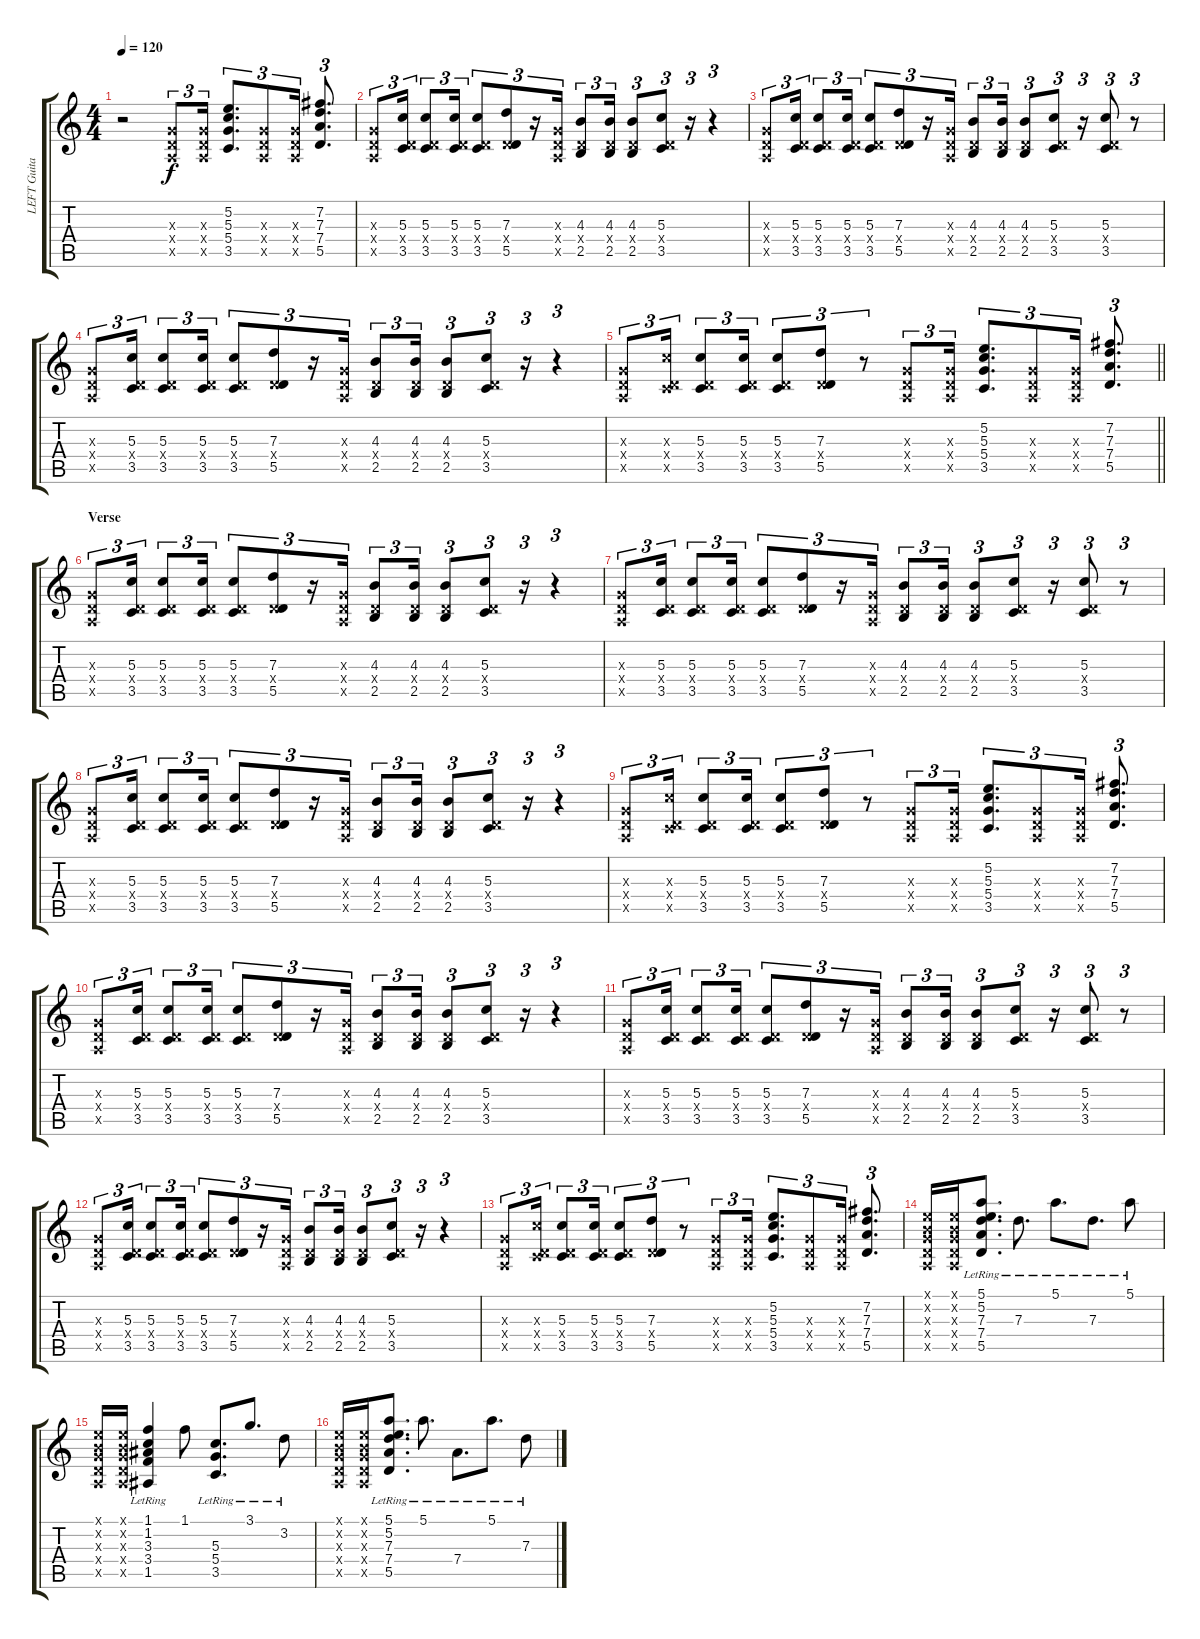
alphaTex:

\track ("LEFT Guitar" "LEFT Guita") {instrument overdrivenguitar}
\staff {score tabs}
\tuning (E4 B3 G3 D3 A2 E2) {hide}
\ts (4 4)
\tempo 120
\clef g2
\ks c
r.2{dy f} (0.3{x} 0.4{x} 0.5{x}).8{tu (3 2)} (0.3{x} 0.4{x} 0.5{x}).16{tu (3 2)} (5.2 5.3 5.4 3.5).8{d tu (3 2)} (0.3{x} 0.4{x} 0.5{x}).8{tu (3 2)} (0.3{x} 0.4{x} 0.5{x}).16{tu (3 2)} (7.2 7.3 7.4 5.5).8{d tu (3 2)} |
(0.3{x} 0.4{x} 0.5{x}).8{tu (3 2)} (5.3 0.4{x} 3.5).16{tu (3 2)} (5.3 0.4{x} 3.5).8{tu (3 2)} (5.3 0.4{x} 3.5).16{tu (3 2)} (5.3 0.4{x} 3.5).8{tu (3 2)} (7.3 0.4{x} 5.5).8{tu (3 2)} r.16{tu (3 2)} (0.3{x} 0.4{x} 0.5{x}).16{tu (3 2)} (4.3 0.4{x} 2.5).8{tu (3 2)} (4.3 0.4{x} 2.5).16{tu (3 2)} (4.3 0.4{x} 2.5).8{tu (3 2)} (5.3 0.4{x} 3.5).8{tu (3 2)} r.16{tu (3 2)} r.4{tu (3 2)} |
(0.3{x} 0.4{x} 0.5{x}).8{tu (3 2)} (5.3 0.4{x} 3.5).16{tu (3 2)} (5.3 0.4{x} 3.5).8{tu (3 2)} (5.3 0.4{x} 3.5).16{tu (3 2)} (5.3 0.4{x} 3.5).8{tu (3 2)} (7.3 0.4{x} 5.5).8{tu (3 2)} r.16{tu (3 2)} (0.3{x} 0.4{x} 0.5{x}).16{tu (3 2)} (4.3 0.4{x} 2.5).8{tu (3 2)} (4.3 0.4{x} 2.5).16{tu (3 2)} (4.3 0.4{x} 2.5).8{tu (3 2)} (5.3 0.4{x} 3.5).8{tu (3 2)} r.16{tu (3 2)} (5.3 0.4{x} 3.5).8{tu (3 2)} r.8{tu (3 2)} |
(0.3{x} 0.4{x} 0.5{x}).8{tu (3 2)} (5.3 0.4{x} 3.5).16{tu (3 2)} (5.3 0.4{x} 3.5).8{tu (3 2)} (5.3 0.4{x} 3.5).16{tu (3 2)} (5.3 0.4{x} 3.5).8{tu (3 2)} (7.3 0.4{x} 5.5).8{tu (3 2)} r.16{tu (3 2)} (0.3{x} 0.4{x} 0.5{x}).16{tu (3 2)} (4.3 0.4{x} 2.5).8{tu (3 2)} (4.3 0.4{x} 2.5).16{tu (3 2)} (4.3 0.4{x} 2.5).8{tu (3 2)} (5.3 0.4{x} 3.5).8{tu (3 2)} r.16{tu (3 2)} r.4{tu (3 2)} |
\barLineRight lightlight
(0.3{x} 0.4{x} 0.5{x}).8{tu (3 2)} (5.3{x} 0.4{x} 3.5{x}).16{tu (3 2)} (5.3 0.4{x} 3.5).8{tu (3 2)} (5.3 0.4{x} 3.5).16{tu (3 2)} (5.3 0.4{x} 3.5).8{tu (3 2)} (7.3 0.4{x} 5.5).8{tu (3 2)} r.8{tu (3 2)} (0.3{x} 0.4{x} 0.5{x}).8{tu (3 2)} (0.3{x} 0.4{x} 0.5{x}).16{tu (3 2)} (5.2 5.3 5.4 3.5).8{d tu (3 2)} (0.3{x} 0.4{x} 0.5{x}).8{tu (3 2)} (0.3{x} 0.4{x} 0.5{x}).16{tu (3 2)} (7.2 7.3 7.4 5.5).8{d tu (3 2)} |
\section ("" "Verse")
(0.3{x} 0.4{x} 0.5{x}).8{tu (3 2)} (5.3 0.4{x} 3.5).16{tu (3 2)} (5.3 0.4{x} 3.5).8{tu (3 2)} (5.3 0.4{x} 3.5).16{tu (3 2)} (5.3 0.4{x} 3.5).8{tu (3 2)} (7.3 0.4{x} 5.5).8{tu (3 2)} r.16{tu (3 2)} (0.3{x} 0.4{x} 0.5{x}).16{tu (3 2)} (4.3 0.4{x} 2.5).8{tu (3 2)} (4.3 0.4{x} 2.5).16{tu (3 2)} (4.3 0.4{x} 2.5).8{tu (3 2)} (5.3 0.4{x} 3.5).8{tu (3 2)} r.16{tu (3 2)} r.4{tu (3 2)} |
(0.3{x} 0.4{x} 0.5{x}).8{tu (3 2)} (5.3 0.4{x} 3.5).16{tu (3 2)} (5.3 0.4{x} 3.5).8{tu (3 2)} (5.3 0.4{x} 3.5).16{tu (3 2)} (5.3 0.4{x} 3.5).8{tu (3 2)} (7.3 0.4{x} 5.5).8{tu (3 2)} r.16{tu (3 2)} (0.3{x} 0.4{x} 0.5{x}).16{tu (3 2)} (4.3 0.4{x} 2.5).8{tu (3 2)} (4.3 0.4{x} 2.5).16{tu (3 2)} (4.3 0.4{x} 2.5).8{tu (3 2)} (5.3 0.4{x} 3.5).8{tu (3 2)} r.16{tu (3 2)} (5.3 0.4{x} 3.5).8{tu (3 2)} r.8{tu (3 2)} |
(0.3{x} 0.4{x} 0.5{x}).8{tu (3 2)} (5.3 0.4{x} 3.5).16{tu (3 2)} (5.3 0.4{x} 3.5).8{tu (3 2)} (5.3 0.4{x} 3.5).16{tu (3 2)} (5.3 0.4{x} 3.5).8{tu (3 2)} (7.3 0.4{x} 5.5).8{tu (3 2)} r.16{tu (3 2)} (0.3{x} 0.4{x} 0.5{x}).16{tu (3 2)} (4.3 0.4{x} 2.5).8{tu (3 2)} (4.3 0.4{x} 2.5).16{tu (3 2)} (4.3 0.4{x} 2.5).8{tu (3 2)} (5.3 0.4{x} 3.5).8{tu (3 2)} r.16{tu (3 2)} r.4{tu (3 2)} |
(0.3{x} 0.4{x} 0.5{x}).8{tu (3 2)} (5.3{x} 0.4{x} 3.5{x}).16{tu (3 2)} (5.3 0.4{x} 3.5).8{tu (3 2)} (5.3 0.4{x} 3.5).16{tu (3 2)} (5.3 0.4{x} 3.5).8{tu (3 2)} (7.3 0.4{x} 5.5).8{tu (3 2)} r.8{tu (3 2)} (0.3{x} 0.4{x} 0.5{x}).8{tu (3 2)} (0.3{x} 0.4{x} 0.5{x}).16{tu (3 2)} (5.2 5.3 5.4 3.5).8{d tu (3 2)} (0.3{x} 0.4{x} 0.5{x}).8{tu (3 2)} (0.3{x} 0.4{x} 0.5{x}).16{tu (3 2)} (7.2 7.3 7.4 5.5).8{d tu (3 2)} |
(0.3{x} 0.4{x} 0.5{x}).8{tu (3 2)} (5.3 0.4{x} 3.5).16{tu (3 2)} (5.3 0.4{x} 3.5).8{tu (3 2)} (5.3 0.4{x} 3.5).16{tu (3 2)} (5.3 0.4{x} 3.5).8{tu (3 2)} (7.3 0.4{x} 5.5).8{tu (3 2)} r.16{tu (3 2)} (0.3{x} 0.4{x} 0.5{x}).16{tu (3 2)} (4.3 0.4{x} 2.5).8{tu (3 2)} (4.3 0.4{x} 2.5).16{tu (3 2)} (4.3 0.4{x} 2.5).8{tu (3 2)} (5.3 0.4{x} 3.5).8{tu (3 2)} r.16{tu (3 2)} r.4{tu (3 2)} |
(0.3{x} 0.4{x} 0.5{x}).8{tu (3 2)} (5.3 0.4{x} 3.5).16{tu (3 2)} (5.3 0.4{x} 3.5).8{tu (3 2)} (5.3 0.4{x} 3.5).16{tu (3 2)} (5.3 0.4{x} 3.5).8{tu (3 2)} (7.3 0.4{x} 5.5).8{tu (3 2)} r.16{tu (3 2)} (0.3{x} 0.4{x} 0.5{x}).16{tu (3 2)} (4.3 0.4{x} 2.5).8{tu (3 2)} (4.3 0.4{x} 2.5).16{tu (3 2)} (4.3 0.4{x} 2.5).8{tu (3 2)} (5.3 0.4{x} 3.5).8{tu (3 2)} r.16{tu (3 2)} (5.3 0.4{x} 3.5).8{tu (3 2)} r.8{tu (3 2)} |
(0.3{x} 0.4{x} 0.5{x}).8{tu (3 2)} (5.3 0.4{x} 3.5).16{tu (3 2)} (5.3 0.4{x} 3.5).8{tu (3 2)} (5.3 0.4{x} 3.5).16{tu (3 2)} (5.3 0.4{x} 3.5).8{tu (3 2)} (7.3 0.4{x} 5.5).8{tu (3 2)} r.16{tu (3 2)} (0.3{x} 0.4{x} 0.5{x}).16{tu (3 2)} (4.3 0.4{x} 2.5).8{tu (3 2)} (4.3 0.4{x} 2.5).16{tu (3 2)} (4.3 0.4{x} 2.5).8{tu (3 2)} (5.3 0.4{x} 3.5).8{tu (3 2)} r.16{tu (3 2)} r.4{tu (3 2)} |
(0.3{x} 0.4{x} 0.5{x}).8{tu (3 2)} (5.3{x} 0.4{x} 3.5{x}).16{tu (3 2)} (5.3 0.4{x} 3.5).8{tu (3 2)} (5.3 0.4{x} 3.5).16{tu (3 2)} (5.3 0.4{x} 3.5).8{tu (3 2)} (7.3 0.4{x} 5.5).8{tu (3 2)} r.8{tu (3 2)} (0.3{x} 0.4{x} 0.5{x}).8{tu (3 2)} (0.3{x} 0.4{x} 0.5{x}).16{tu (3 2)} (5.2 5.3 5.4 3.5).8{d tu (3 2)} (0.3{x} 0.4{x} 0.5{x}).8{tu (3 2)} (0.3{x} 0.4{x} 0.5{x}).16{tu (3 2)} (7.2 7.3 7.4 5.5).8{d tu (3 2)} |
(0.1{x} 0.2{x} 0.3{x} 0.4{x} 0.5{x}).16 (0.1{x} 0.2{x} 0.3{x} 0.4{x} 0.5{x}).16 (5.1{lr} 5.2{lr} 7.3{lr} 7.4{lr} 5.5{lr}).8{d} 7.3{lr}.8{d} 5.1{lr}.8{d} 7.3{lr}.8{d} 5.1{lr}.8 |
(0.1{x} 0.2{x} 0.3{x} 0.4{x} 0.5{x}).16 (0.1{x} 0.2{x} 0.3{x} 0.4{x} 0.5{x}).16 (1.1 1.2{lr} 3.3{lr} 3.4{lr} 1.5{lr}).4 1.1.8 (5.3{lr} 5.4{lr} 3.5{lr}).8{d} 3.1{lr}.8{d} 3.2{lr}.8 |
(0.1{x} 0.2{x} 0.3{x} 0.4{x} 0.5{x}).16 (0.1{x} 0.2{x} 0.3{x} 0.4{x} 0.5{x}).16 (5.1{lr} 5.2{lr} 7.3{lr} 7.4{lr} 5.5{lr}).8{d} 5.1{lr}.8{d} 7.4{lr}.8{d} 5.1{lr}.8{d} 7.3{lr}.8
